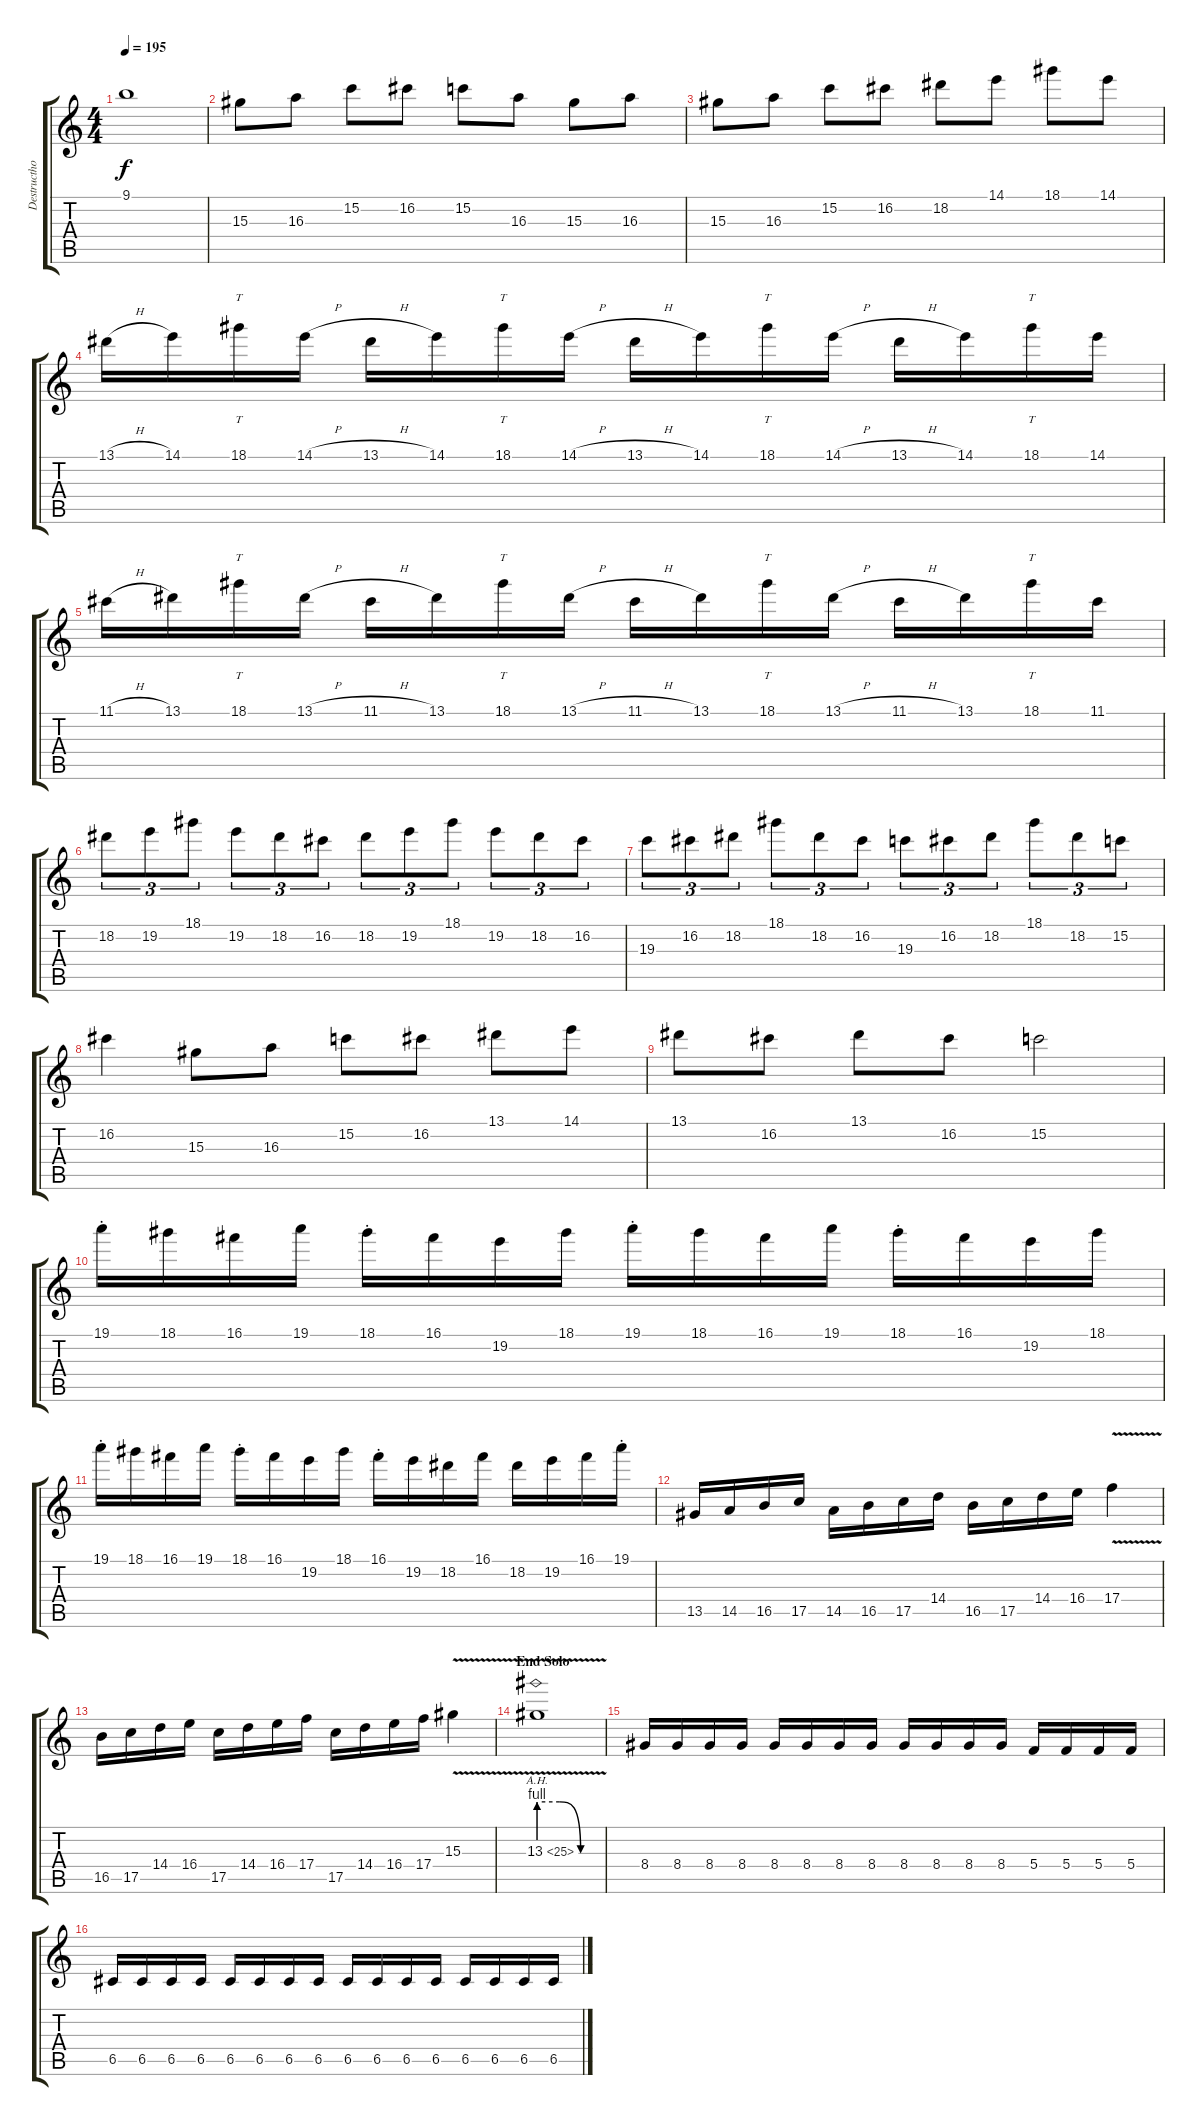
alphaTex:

\track ("Destructhor" "Destructho") {instrument distortionguitar}
\staff {score tabs}
\tuning (D4 A3 F3 C3 G2 D2) {hide}
\ts (4 4)
\tempo 195
\clef g2
\ks c
9.1{t}.1{dy f} |
15.3.8 16.3.8 15.2.8 16.2.8 15.2.8 16.3.8 15.3.8 16.3.8 |
15.3.8 16.3.8 15.2.8 16.2.8 18.2.8 14.1.8 18.1.8 14.1.8 |
13.1{h}.16 14.1.16 18.1.16{tt} 14.1{h}.16 13.1{h}.16 14.1.16 18.1.16{tt} 14.1{h}.16 13.1{h}.16 14.1.16 18.1.16{tt} 14.1{h}.16 13.1{h}.16 14.1.16 18.1.16{tt} 14.1.16 |
11.1{h}.16 13.1.16 18.1.16{tt} 13.1{h}.16 11.1{h}.16 13.1.16 18.1.16{tt} 13.1{h}.16 11.1{h}.16 13.1.16 18.1.16{tt} 13.1{h}.16 11.1{h}.16 13.1.16 18.1.16{tt} 11.1.16 |
18.2.8{tu (3 2)} 19.2.8{tu (3 2)} 18.1.8{tu (3 2)} 19.2.8{tu (3 2)} 18.2.8{tu (3 2)} 16.2.8{tu (3 2)} 18.2.8{tu (3 2)} 19.2.8{tu (3 2)} 18.1.8{tu (3 2)} 19.2.8{tu (3 2)} 18.2.8{tu (3 2)} 16.2.8{tu (3 2)} |
19.3.8{tu (3 2)} 16.2.8{tu (3 2)} 18.2.8{tu (3 2)} 18.1.8{tu (3 2)} 18.2.8{tu (3 2)} 16.2.8{tu (3 2)} 19.3.8{tu (3 2)} 16.2.8{tu (3 2)} 18.2.8{tu (3 2)} 18.1.8{tu (3 2)} 18.2.8{tu (3 2)} 15.2.8{tu (3 2)} |
16.2.4 15.3.8 16.3.8 15.2.8 16.2.8 13.1.8 14.1.8 |
13.1.8 16.2.8 13.1.8 16.2.8 15.2.2 |
19.1{st}.16 18.1.16 16.1.16 19.1.16 18.1{st}.16 16.1.16 19.2.16 18.1.16 19.1{st}.16 18.1.16 16.1.16 19.1.16 18.1{st}.16 16.1.16 19.2.16 18.1.16 |
19.1{st}.16 18.1.16 16.1.16 19.1.16 18.1{st}.16 16.1.16 19.2.16 18.1.16 16.1{st}.16 19.2.16 18.2.16 16.1.16 18.2.16 19.2.16 16.1.16 19.1{st}.16 |
13.5.16 14.5.16 16.5.16 17.5.16 14.5.16 16.5.16 17.5.16 14.4.16 16.5.16 17.5.16 14.4.16 16.4.16 17.4{v}.4 |
16.5.16 17.5.16 14.4.16 16.4.16 17.5.16 14.4.16 16.4.16 17.4.16 17.5.16 14.4.16 16.4.16 17.4.16 15.3{v}.4 |
\section ("" "End Solo")
13.3{be (custom 0 4 20 4 40 0 60 0) ah 12 v}.1 |
8.4.16 8.4.16 8.4.16 8.4.16 8.4.16 8.4.16 8.4.16 8.4.16 8.4.16 8.4.16 8.4.16 8.4.16 5.4.16 5.4.16 5.4.16 5.4.16 |
6.5.16 6.5.16 6.5.16 6.5.16 6.5.16 6.5.16 6.5.16 6.5.16 6.5.16 6.5.16 6.5.16 6.5.16 6.5.16 6.5.16 6.5.16 6.5.16
